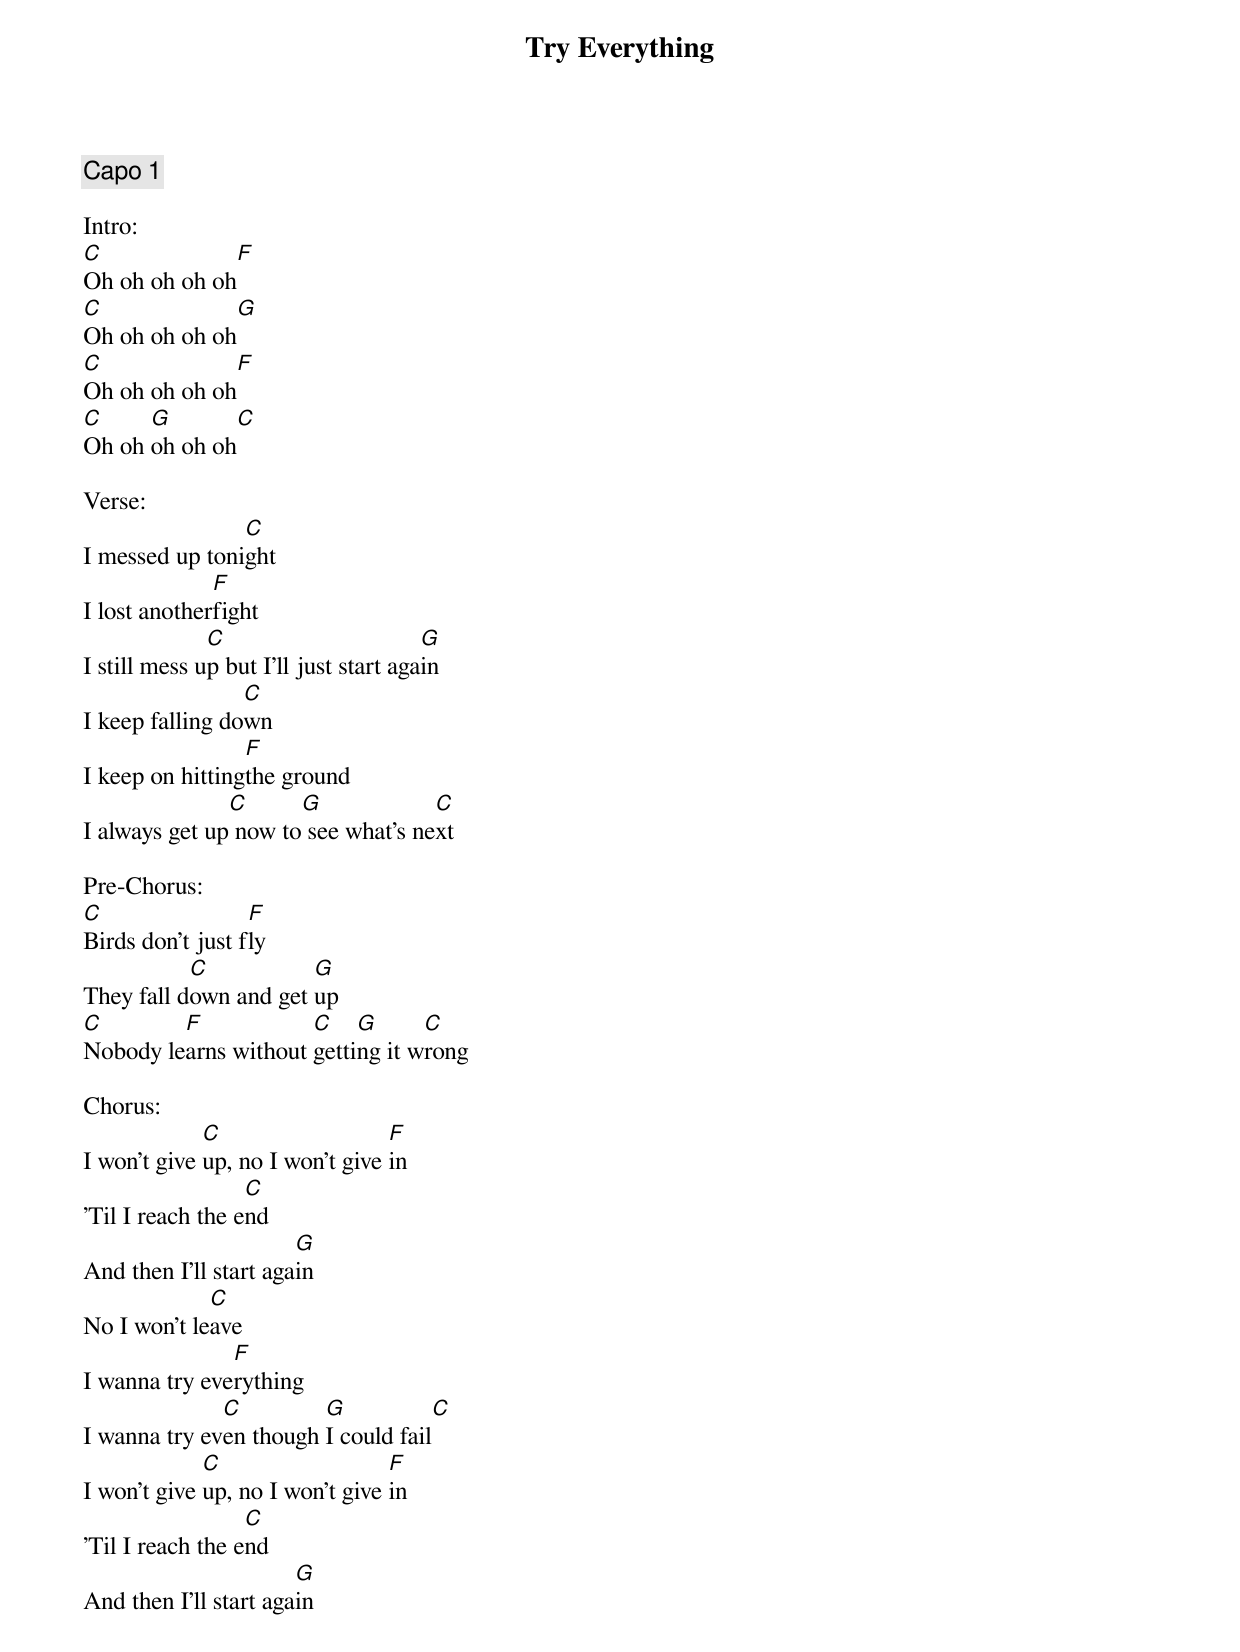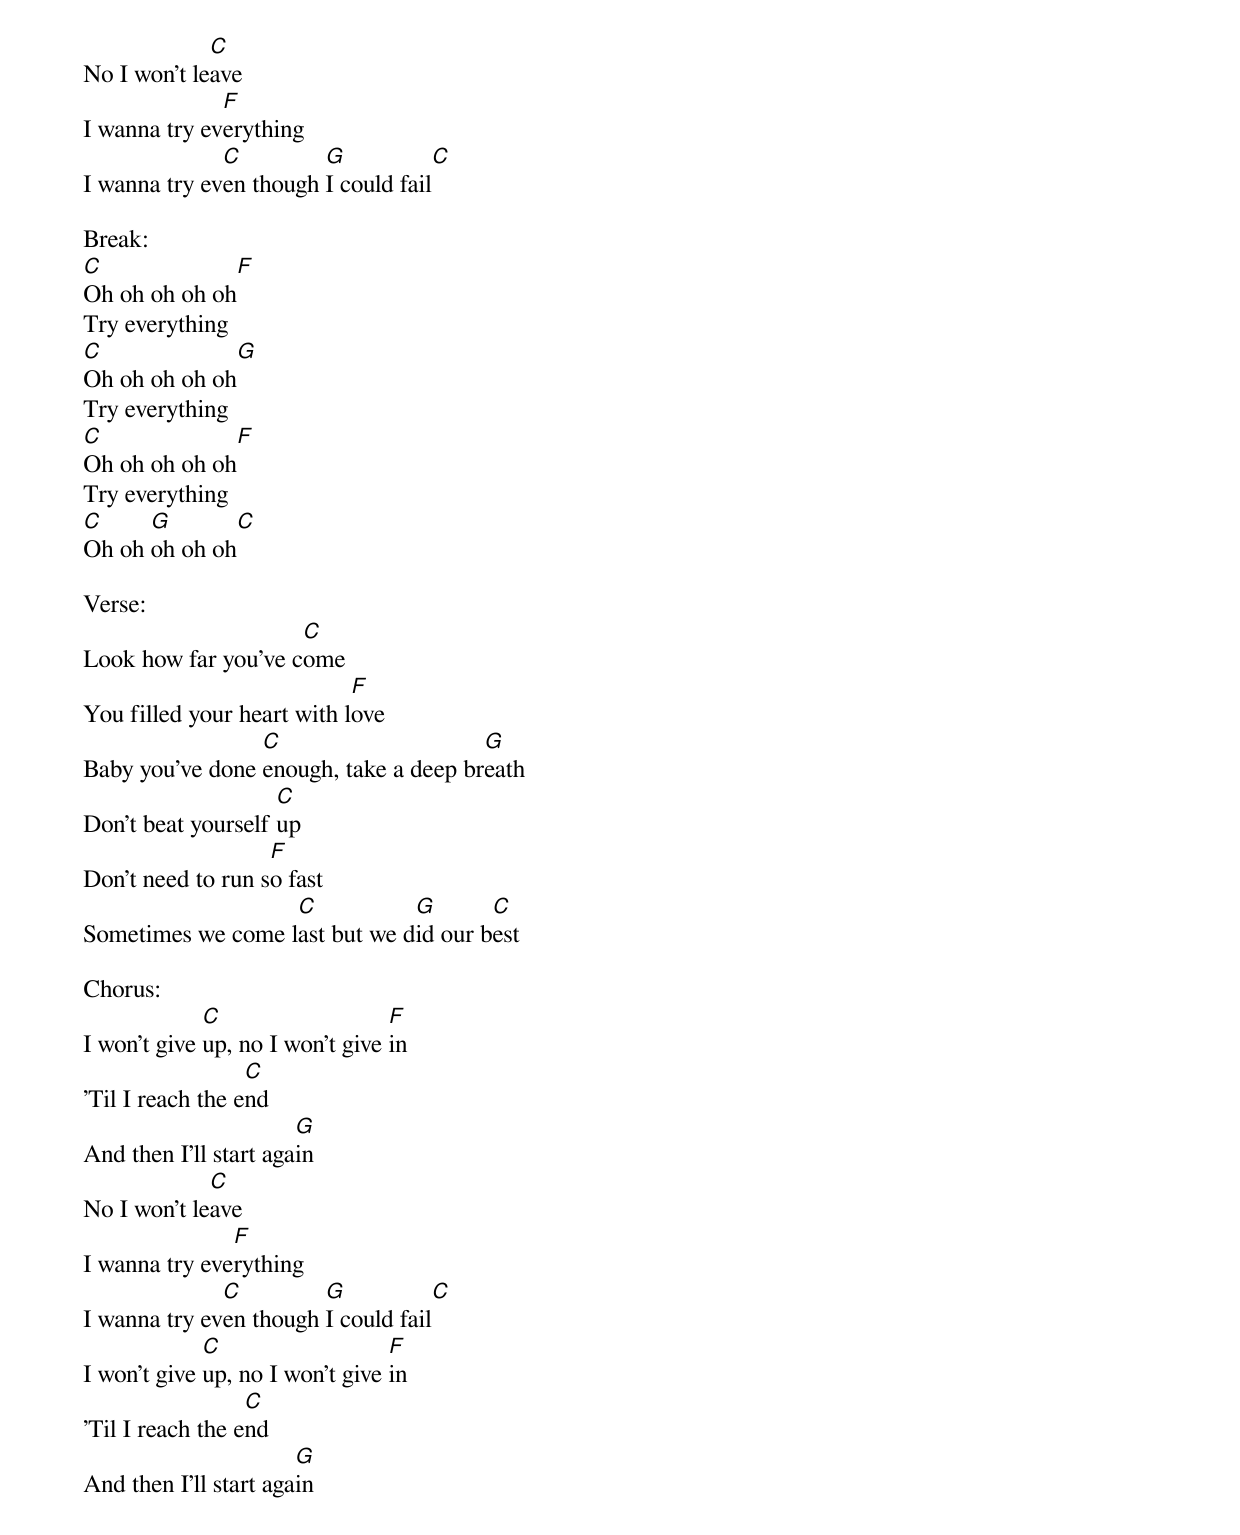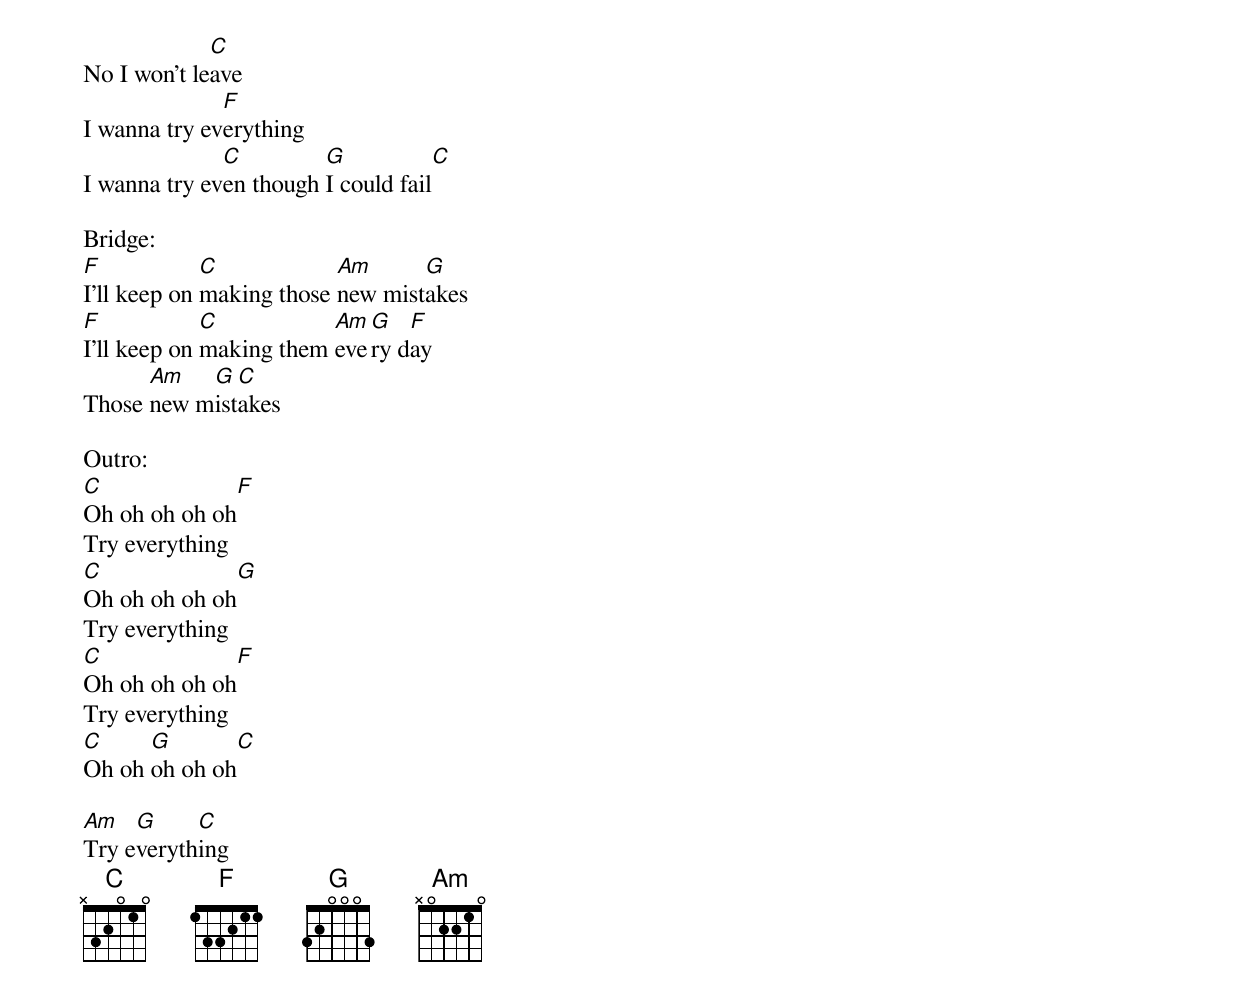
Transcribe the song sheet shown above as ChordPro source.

{title:Try Everything}
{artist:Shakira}
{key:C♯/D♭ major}
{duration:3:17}
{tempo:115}
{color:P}

{comment: Capo 1}

Intro:
[C]Oh oh oh oh oh[F]
[C]Oh oh oh oh oh[G]
[C]Oh oh oh oh oh[F]
[C]Oh oh [G]oh oh oh[C]

Verse:
I messed up toni[C]ght
I lost another[F]fight
I still mess u[C]p but I'll just start aga[G]in
I keep falling do[C]wn
I keep on hitting[F]the ground
I always get up[C] now to[G] see what's ne[C]xt

Pre-Chorus:
[C]Birds don't just f[F]ly
They fall d[C]own and get [G]up
[C]Nobody le[F]arns without [C]getti[G]ng it w[C]rong

Chorus:
I won’t give [C]up, no I won’t give [F]in
'Til I reach the e[C]nd
And then I’ll start aga[G]in
No I won't le[C]ave
I wanna try eve[F]rything
I wanna try ev[C]en though [G]I could fail[C]
I won’t give [C]up, no I won’t give [F]in
'Til I reach the e[C]nd
And then I’ll start aga[G]in
No I won't le[C]ave
I wanna try ev[F]erything
I wanna try ev[C]en though [G]I could fail[C]

Break:
[C]Oh oh oh oh oh[F]
Try everything
[C]Oh oh oh oh oh[G]
Try everything
[C]Oh oh oh oh oh[F]
Try everything
[C]Oh oh [G]oh oh oh[C]

Verse:
Look how far you've c[C]ome
You filled your heart with l[F]ove
Baby you've done [C]enough, take a deep br[G]eath
Don't beat yourself [C]up
Don't need to run s[F]o fast
Sometimes we come l[C]ast but we d[G]id our b[C]est

Chorus:
I won’t give [C]up, no I won’t give [F]in
'Til I reach the e[C]nd
And then I’ll start aga[G]in
No I won't le[C]ave
I wanna try eve[F]rything
I wanna try ev[C]en though [G]I could fail[C]
I won’t give [C]up, no I won’t give [F]in
'Til I reach the e[C]nd
And then I’ll start aga[G]in
No I won't le[C]ave
I wanna try ev[F]erything
I wanna try ev[C]en though [G]I could fail[C]

Bridge:
[F]I'll keep on [C]making those [Am]new mist[G]akes
[F]I'll keep on [C]making them [Am]eve[G]ry d[F]ay
Those [Am]new m[G]ist[C]akes

Outro:
[C]Oh oh oh oh oh[F]
Try everything
[C]Oh oh oh oh oh[G]
Try everything
[C]Oh oh oh oh oh[F]
Try everything
[C]Oh oh [G]oh oh oh[C]

[Am]Try e[G]veryth[C]ing
